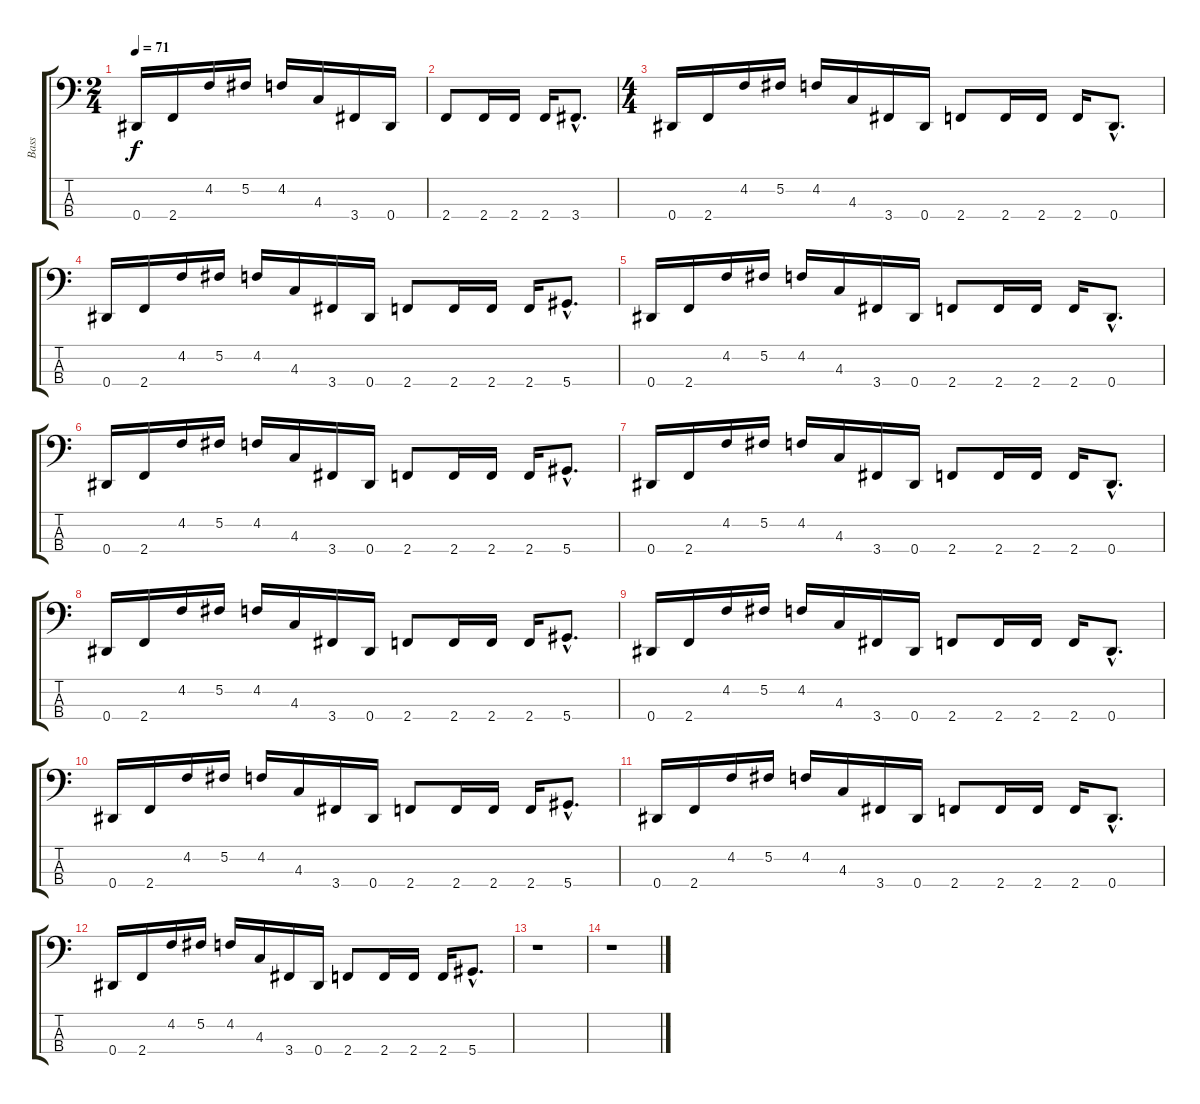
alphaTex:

\track ("Bass" "Bass") {instrument electricbasspick}
\staff {score tabs}
\tuning (Gb2 Db2 Ab1 Eb1) {hide}
\ts (2 4)
\tempo 71
\clef f4
\ks c
0.4.16{dy f} 2.4.16 4.2.16 5.2.16 4.2.16 4.3.16 3.4.16 0.4.16 |
2.4.8{volume 13} 2.4.16 2.4.16 2.4.16 3.4{hac}.8{d} |
\ts (4 4)
0.4.16 2.4.16 4.2.16 5.2.16 4.2.16 4.3.16 3.4.16 0.4.16 2.4.8 2.4.16 2.4.16 2.4.16 0.4{hac}.8{d} |
0.4.16{volume 11} 2.4.16 4.2.16 5.2.16 4.2.16 4.3.16 3.4.16 0.4.16 2.4.8 2.4.16 2.4.16 2.4.16 5.4{hac}.8{d} |
0.4.16{volume 10} 2.4.16 4.2.16 5.2.16 4.2.16 4.3.16 3.4.16 0.4.16 2.4.8 2.4.16 2.4.16 2.4.16 0.4{hac}.8{d} |
0.4.16{volume 9} 2.4.16 4.2.16 5.2.16 4.2.16 4.3.16 3.4.16 0.4.16 2.4.8 2.4.16 2.4.16 2.4.16 5.4{hac}.8{d} |
0.4.16{volume 8} 2.4.16 4.2.16 5.2.16 4.2.16 4.3.16 3.4.16 0.4.16 2.4.8 2.4.16 2.4.16 2.4.16 0.4{hac}.8{d} |
0.4.16{volume 6} 2.4.16 4.2.16 5.2.16 4.2.16 4.3.16 3.4.16 0.4.16 2.4.8 2.4.16 2.4.16 2.4.16 5.4{hac}.8{d} |
0.4.16{volume 5} 2.4.16 4.2.16 5.2.16 4.2.16 4.3.16 3.4.16 0.4.16 2.4.8 2.4.16 2.4.16 2.4.16 0.4{hac}.8{d} |
0.4.16{volume 4} 2.4.16 4.2.16 5.2.16 4.2.16 4.3.16 3.4.16 0.4.16 2.4.8 2.4.16 2.4.16 2.4.16 5.4{hac}.8{d} |
0.4.16{volume 3} 2.4.16 4.2.16 5.2.16 4.2.16 4.3.16 3.4.16 0.4.16 2.4.8 2.4.16 2.4.16 2.4.16 0.4{hac}.8{d} |
0.4.16{volume 2} 2.4.16 4.2.16 5.2.16 4.2.16 4.3.16 3.4.16 0.4.16 2.4.8 2.4.16 2.4.16 2.4.16 5.4{hac}.8{d} |
r.1 |
r.1
